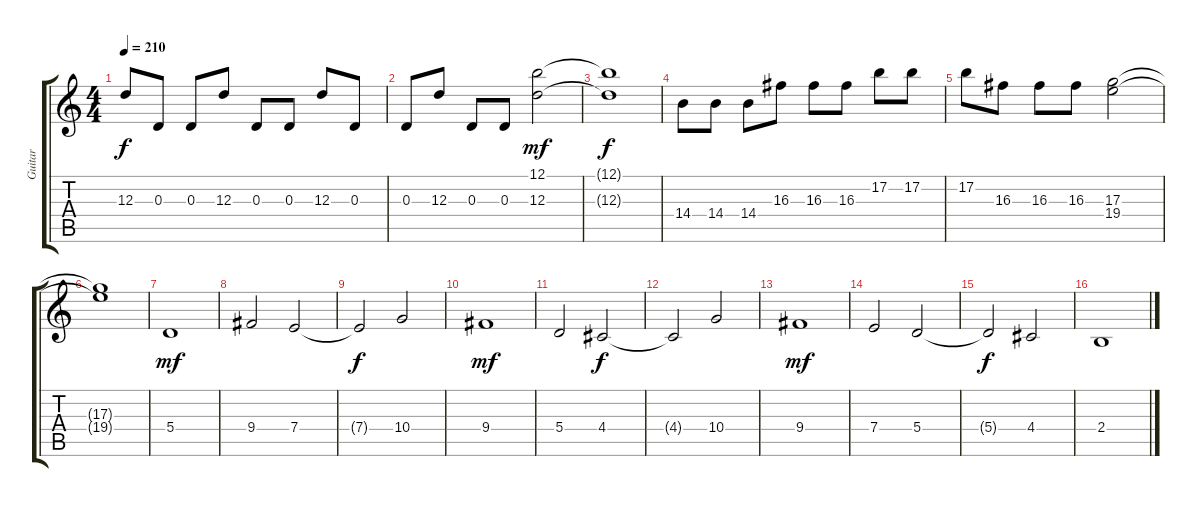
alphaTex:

\track ("Guitar" "Guitar") {instrument overdrivenguitar}
\staff {score tabs}
\tuning (B3 Gb3 D3 A2 E2 B1) {hide}
\ts (4 4)
\tempo 210
\clef g2
\ks c
12.3.8{dy f} 0.3.8 0.3.8 12.3.8 0.3.8 0.3.8 12.3.8 0.3.8 |
0.3.8 12.3.8 0.3.8 0.3.8 (12.1 12.3).2{dy mf} |
(12.1{t} 12.3{t}).1{dy f} |
14.4.8 14.4.8 14.4.8 16.3.8 16.3.8 16.3.8 17.2.8 17.2.8 |
17.2.8 16.3.8 16.3.8 16.3.8 (17.3 19.4).2 |
(17.3{t} 19.4{t}).1 |
5.4.1{dy mf} |
9.4.2 7.4.2 |
7.4{t}.2{dy f} 10.4.2 |
9.4.1{dy mf} |
5.4.2 4.4.2{dy f} |
4.4{t}.2 10.4.2 |
9.4.1{dy mf} |
7.4.2 5.4.2 |
5.4{t}.2{dy f} 4.4.2 |
2.4.1
